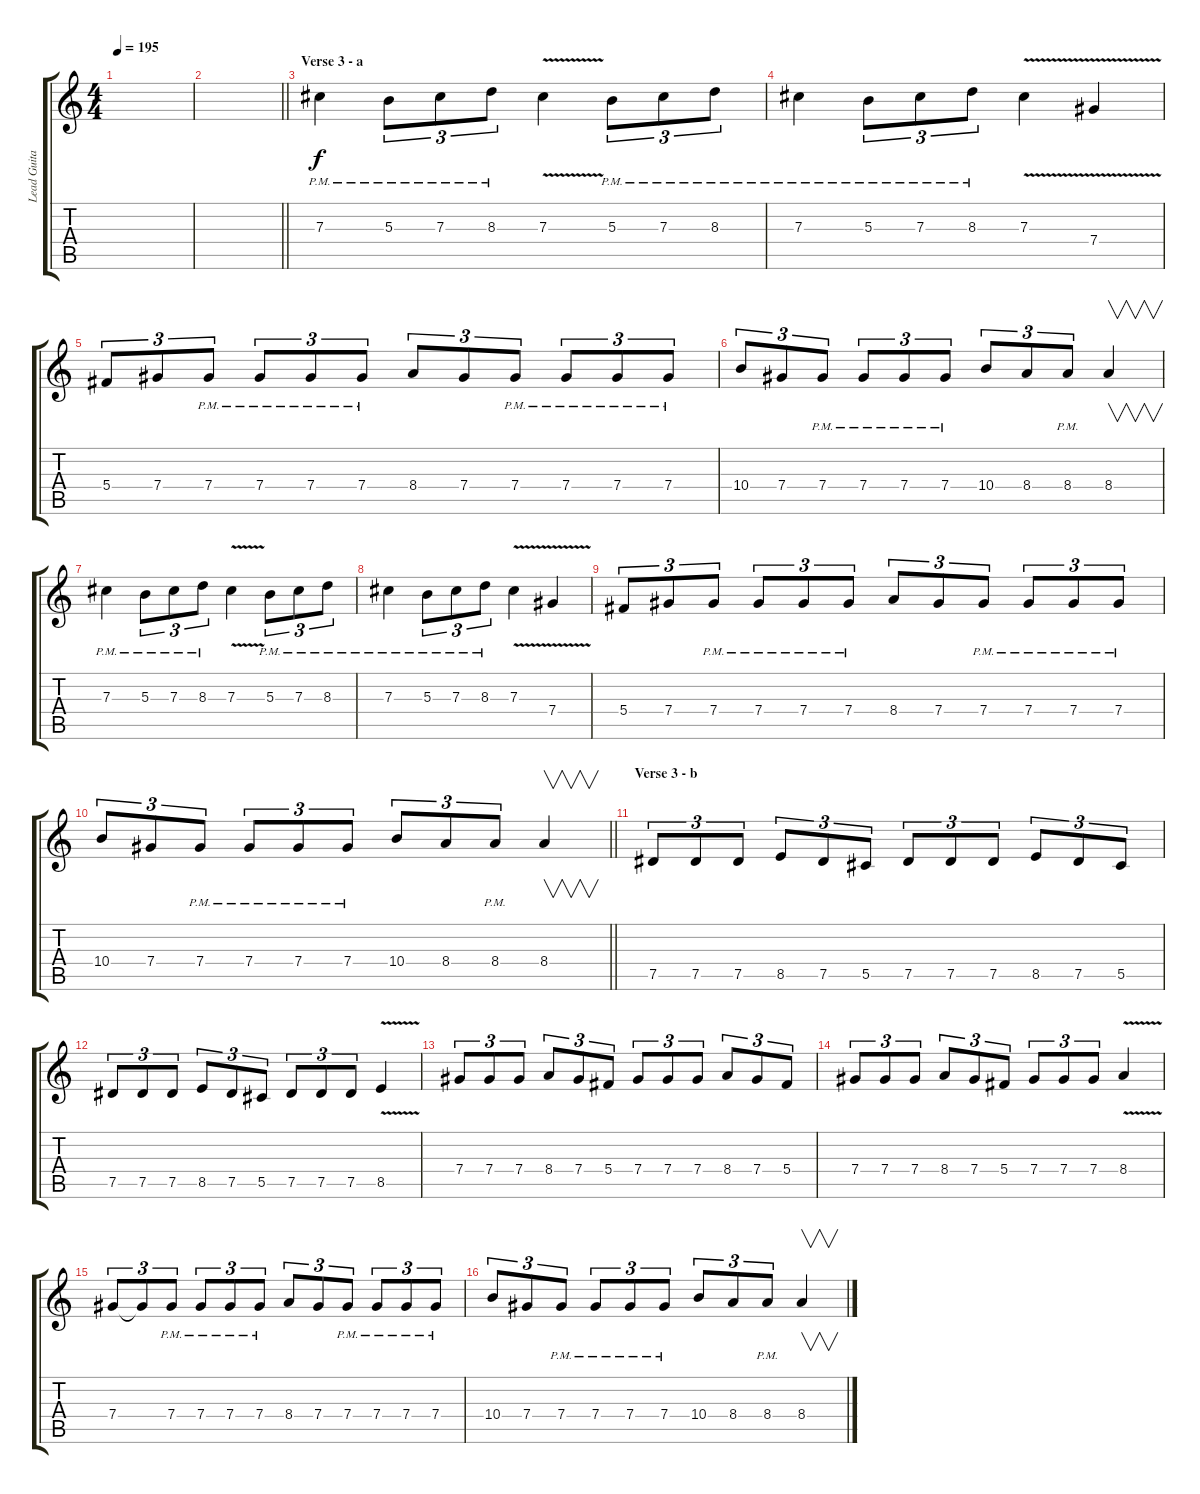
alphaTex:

\track ("Lead Guitar 1" "Lead Guita") {instrument overdrivenguitar}
\staff {score tabs}
\tuning (Eb4 Bb3 Gb3 Db3 Ab2 Eb2) {hide}
\ts (4 4)
\tempo 195
\clef g2
\ks c
|
\barLineRight lightlight
|
\section ("" "Verse 3 - a")
7.3{pm}.4 5.3{pm}.8{tu (3 2)} 7.3{pm}.8{tu (3 2)} 8.3{pm}.8{tu (3 2)} 7.3{v}.4 5.3{pm}.8{tu (3 2)} 7.3{pm}.8{tu (3 2)} 8.3{pm}.8{tu (3 2)} |
7.3{pm}.4 5.3{pm}.8{tu (3 2)} 7.3{pm}.8{tu (3 2)} 8.3{pm}.8{tu (3 2)} 7.3{v}.4 7.4{v}.4 |
5.4.8{tu (3 2)} 7.4.8{tu (3 2)} 7.4{pm}.8{tu (3 2)} 7.4{pm}.8{tu (3 2)} 7.4{pm}.8{tu (3 2)} 7.4{pm}.8{tu (3 2)} 8.4.8{tu (3 2)} 7.4.8{tu (3 2)} 7.4{pm}.8{tu (3 2)} 7.4{pm}.8{tu (3 2)} 7.4{pm}.8{tu (3 2)} 7.4{pm}.8{tu (3 2)} |
10.4.8{tu (3 2)} 7.4.8{tu (3 2)} 7.4{pm}.8{tu (3 2)} 7.4{pm}.8{tu (3 2)} 7.4{pm}.8{tu (3 2)} 7.4{pm}.8{tu (3 2)} 10.4.8{tu (3 2)} 8.4.8{tu (3 2)} 8.4{pm}.8{tu (3 2)} 8.4.4{v} |
7.3{pm}.4 5.3{pm}.8{tu (3 2)} 7.3{pm}.8{tu (3 2)} 8.3{pm}.8{tu (3 2)} 7.3{v}.4 5.3{pm}.8{tu (3 2)} 7.3{pm}.8{tu (3 2)} 8.3{pm}.8{tu (3 2)} |
7.3{pm}.4 5.3{pm}.8{tu (3 2)} 7.3{pm}.8{tu (3 2)} 8.3{pm}.8{tu (3 2)} 7.3{v}.4 7.4{v}.4 |
5.4.8{tu (3 2)} 7.4.8{tu (3 2)} 7.4{pm}.8{tu (3 2)} 7.4{pm}.8{tu (3 2)} 7.4{pm}.8{tu (3 2)} 7.4{pm}.8{tu (3 2)} 8.4.8{tu (3 2)} 7.4.8{tu (3 2)} 7.4{pm}.8{tu (3 2)} 7.4{pm}.8{tu (3 2)} 7.4{pm}.8{tu (3 2)} 7.4{pm}.8{tu (3 2)} |
\barLineRight lightlight
10.4.8{tu (3 2)} 7.4.8{tu (3 2)} 7.4{pm}.8{tu (3 2)} 7.4{pm}.8{tu (3 2)} 7.4{pm}.8{tu (3 2)} 7.4{pm}.8{tu (3 2)} 10.4.8{tu (3 2)} 8.4.8{tu (3 2)} 8.4{pm}.8{tu (3 2)} 8.4.4{v} |
\section ("" "Verse 3 - b")
7.5.8{tu (3 2)} 7.5.8{tu (3 2)} 7.5.8{tu (3 2)} 8.5.8{tu (3 2)} 7.5.8{tu (3 2)} 5.5.8{tu (3 2)} 7.5.8{tu (3 2)} 7.5.8{tu (3 2)} 7.5.8{tu (3 2)} 8.5.8{tu (3 2)} 7.5.8{tu (3 2)} 5.5.8{tu (3 2)} |
7.5.8{tu (3 2)} 7.5.8{tu (3 2)} 7.5.8{tu (3 2)} 8.5.8{tu (3 2)} 7.5.8{tu (3 2)} 5.5.8{tu (3 2)} 7.5.8{tu (3 2)} 7.5.8{tu (3 2)} 7.5.8{tu (3 2)} 8.5{v}.4 |
7.4.8{tu (3 2)} 7.4.8{tu (3 2)} 7.4.8{tu (3 2)} 8.4.8{tu (3 2)} 7.4.8{tu (3 2)} 5.4.8{tu (3 2)} 7.4.8{tu (3 2)} 7.4.8{tu (3 2)} 7.4.8{tu (3 2)} 8.4.8{tu (3 2)} 7.4.8{tu (3 2)} 5.4.8{tu (3 2)} |
7.4.8{tu (3 2)} 7.4.8{tu (3 2)} 7.4.8{tu (3 2)} 8.4.8{tu (3 2)} 7.4.8{tu (3 2)} 5.4.8{tu (3 2)} 7.4.8{tu (3 2)} 7.4.8{tu (3 2)} 7.4.8{tu (3 2)} 8.4{v}.4 |
7.4.8{tu (3 2)} 7.4{t}.8{tu (3 2)} 7.4{pm}.8{tu (3 2)} 7.4{pm}.8{tu (3 2)} 7.4{pm}.8{tu (3 2)} 7.4{pm}.8{tu (3 2)} 8.4.8{tu (3 2)} 7.4.8{tu (3 2)} 7.4{pm}.8{tu (3 2)} 7.4{pm}.8{tu (3 2)} 7.4{pm}.8{tu (3 2)} 7.4{pm}.8{tu (3 2)} |
10.4.8{tu (3 2)} 7.4.8{tu (3 2)} 7.4{pm}.8{tu (3 2)} 7.4{pm}.8{tu (3 2)} 7.4{pm}.8{tu (3 2)} 7.4{pm}.8{tu (3 2)} 10.4.8{tu (3 2)} 8.4.8{tu (3 2)} 8.4{pm}.8{tu (3 2)} 8.4.4{v}
